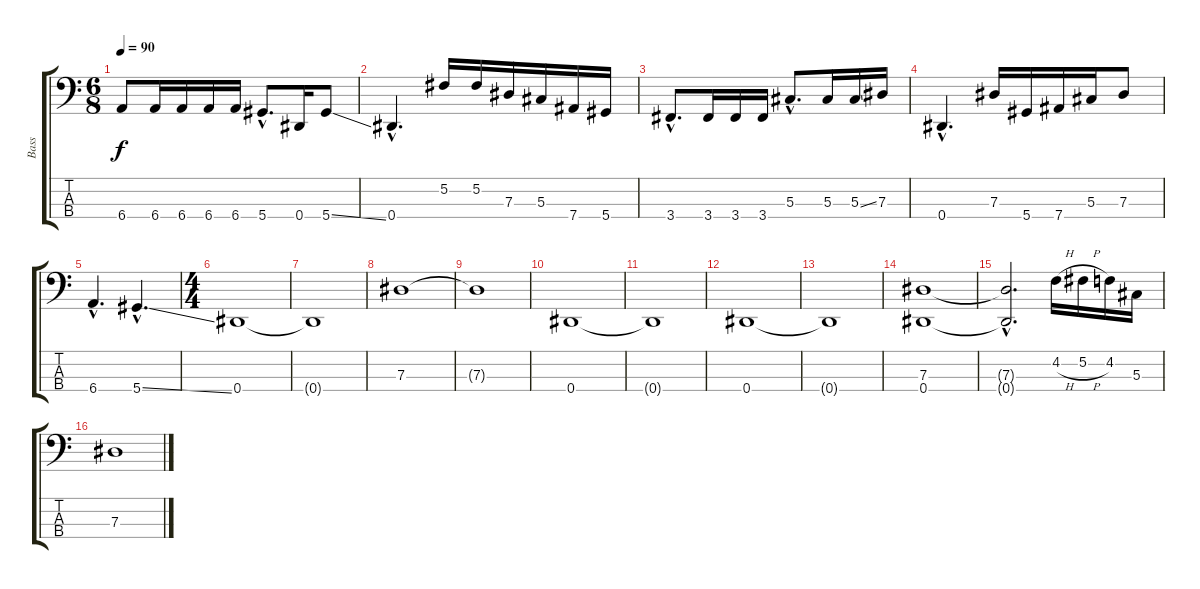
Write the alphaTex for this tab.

\track ("Bass" "Bass") {instrument electricbasspick}
\staff {score tabs}
\tuning (Gb2 Db2 Ab1 Eb1) {hide}
\ts (6 8)
\tempo 90
\clef f4
\ks c
6.4.8{dy f} 6.4.16 6.4.16 6.4.16 6.4.16 5.4{hac}.8{d} 0.4.16 5.4{ss}.8 |
0.4{hac}.4{d} 5.2.16 5.2.16 7.3.16 5.3.16 7.4.16 5.4.16 |
3.4{hac}.8{d} 3.4.16 3.4.16 3.4.16 5.3{hac}.8{d} 5.3.16 5.3{ss}.16 7.3.16 |
0.4{hac}.4{d} 7.3.16 5.4.16 7.4.16 5.3.16 7.3.8 |
6.4{hac}.4{d} 5.4{ss hac}.4{d} |
\ts (4 4)
0.4.1 |
0.4{t}.1 |
7.3.1 |
7.3{t}.1 |
0.4.1 |
0.4{t}.1 |
0.4.1 |
0.4{t}.1 |
(7.3 0.4).1 |
(7.3{hac t} 0.4{hac t}).2{d} 4.2{h}.16 5.2{h}.16 4.2.16 5.3.16 |
7.3.1
